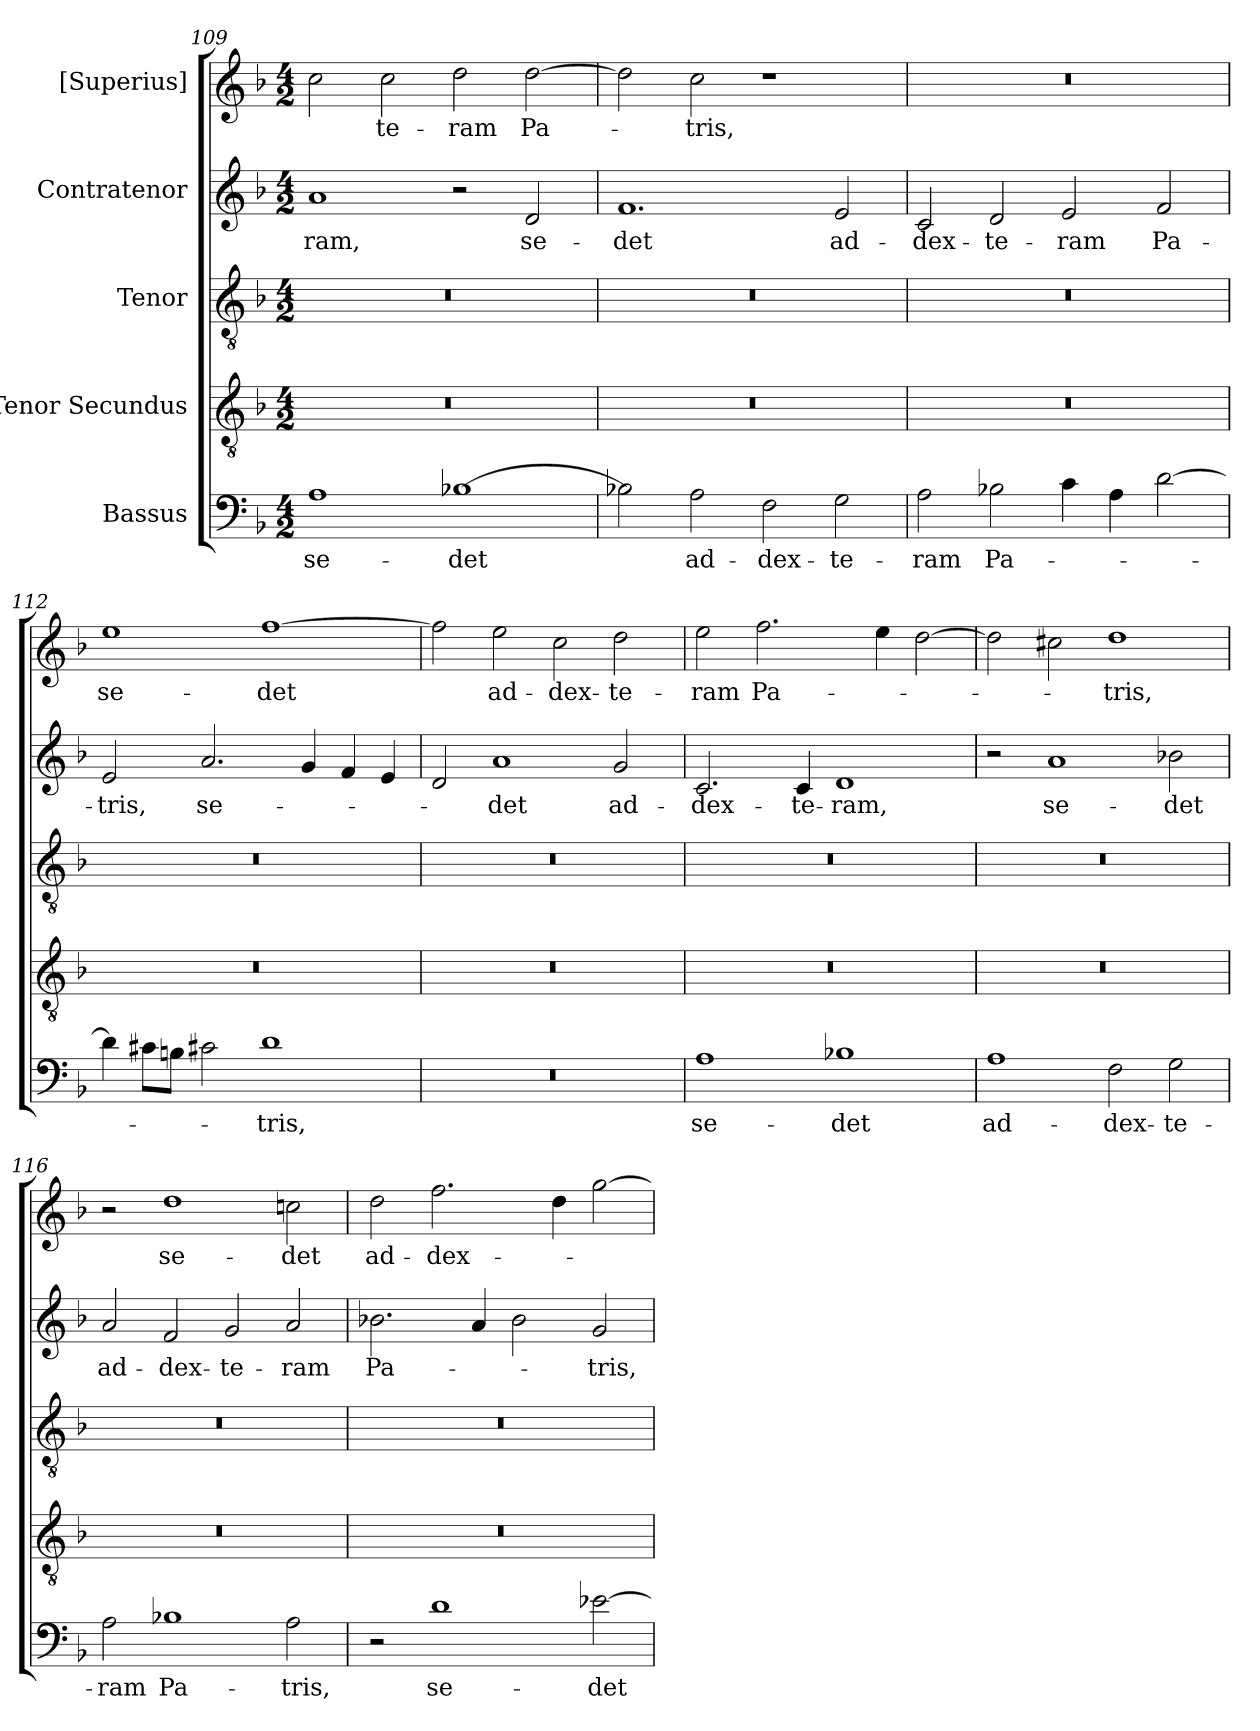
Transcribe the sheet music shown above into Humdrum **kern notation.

**kern	**text	**kern	**kern	**kern	**text	**kern	**text
*part5	*part5	*part4	*part3	*part2	*part2	*part1	*part1
*staff5	*staff5	*staff4	*staff3	*staff2	*staff2	*staff1	*staff1
*I"Bassus	*	*I"Tenor Secundus	*I"Tenor	*I"Contratenor	*	*I"[Superius]	*
*clefF4	*	*clefGv2	*clefGv2	*clefG2	*	*clefG2	*
*k[b-]	*	*k[b-]	*k[b-]	*k[b-]	*	*k[b-]	*
*M4/2	*	*M4/2	*M4/2	*M4/2	*	*M4/2	*
=109	=109	=109	=109	=109	=109	=109	=109
1A\	se-	0r	0r	1a/	-ram,	2cc\	.
.	.	.	.	.	.	2cc\	-te-
[1B-X\	-det	.	.	2r	.	2dd\	-ram
.	.	.	.	2d/	se-	[2dd\	Pa-
=110	=110	=110	=110	=110	=110	=110	=110
2B-X\]	.	0r	0r	1.f/	-det	2dd\]	.
2A\	ad-	.	.	.	.	2cc\	-tris,
2F\	dex-	.	.	.	.	1r	.
2G\	-te-	.	.	2e/	ad-	.	.
=111	=111	=111	=111	=111	=111	=111	=111
2A\	-ram	0r	0r	2c/	dex-	0r	.
2B-X\	Pa-	.	.	2d/	-te-	.	.
4c\	.	.	.	2e/	-ram	.	.
4A\	.	.	.	.	.	.	.
[2d\	.	.	.	2f/	Pa-	.	.
=112	=112	=112	=112	=112	=112	=112	=112
4d\]	.	0r	0r	2e/	-tris,	1ee\	se-
8c#X\L	.	.	.	.	.	.	.
8Bn\J	.	.	.	.	.	.	.
2c#X\	.	.	.	2.a/	se-	.	.
1d\	-tris,	.	.	.	.	[1ff\	-det
.	.	.	.	4g/	.	.	.
.	.	.	.	4f/	.	.	.
.	.	.	.	4e/	.	.	.
=113	=113	=113	=113	=113	=113	=113	=113
0r	.	0r	0r	2d/	.	2ff\]	.
.	.	.	.	1a/	-det	2ee\	ad-
.	.	.	.	.	.	2cc\	dex-
.	.	.	.	2g/	ad-	2dd\	-te-
=114	=114	=114	=114	=114	=114	=114	=114
1A\	se-	0r	0r	2.c/	dex-	2ee\	-ram
.	.	.	.	.	.	2.ff\	Pa-
.	.	.	.	4c/	-te-	.	.
1B-X\	-det	.	.	1d/	-ram,	.	.
.	.	.	.	.	.	4ee\	.
.	.	.	.	.	.	[2dd\	.
=115	=115	=115	=115	=115	=115	=115	=115
1A\	ad-	0r	0r	2r	.	2dd\]	.
.	.	.	.	1a/	se-	2cc#X\	.
2F\	dex-	.	.	.	.	1dd\	-tris,
2G\	-te-	.	.	2b-X\	-det	.	.
=116	=116	=116	=116	=116	=116	=116	=116
2A\	-ram	0r	0r	2a/	ad-	2r	.
1B-X\	Pa-	.	.	2f/	dex-	1dd\	se-
.	.	.	.	2g/	-te-	.	.
2A\	-tris,	.	.	2a/	-ram	2ccn\	-det
=117	=117	=117	=117	=117	=117	=117	=117
2r	.	0r	0r	2.b-X\	Pa-	2dd\	ad-
1d\	se-	.	.	.	.	2.ff\	dex-
.	.	.	.	4a/	.	.	.
.	.	.	.	2b-\	.	.	.
.	.	.	.	.	.	4dd\	.
[2e-X\	-det	.	.	2g/	-tris,	[2gg\	.
=	=	=	=	=	=	=	=
*-	*-	*-	*-	*-	*-	*-	*-
